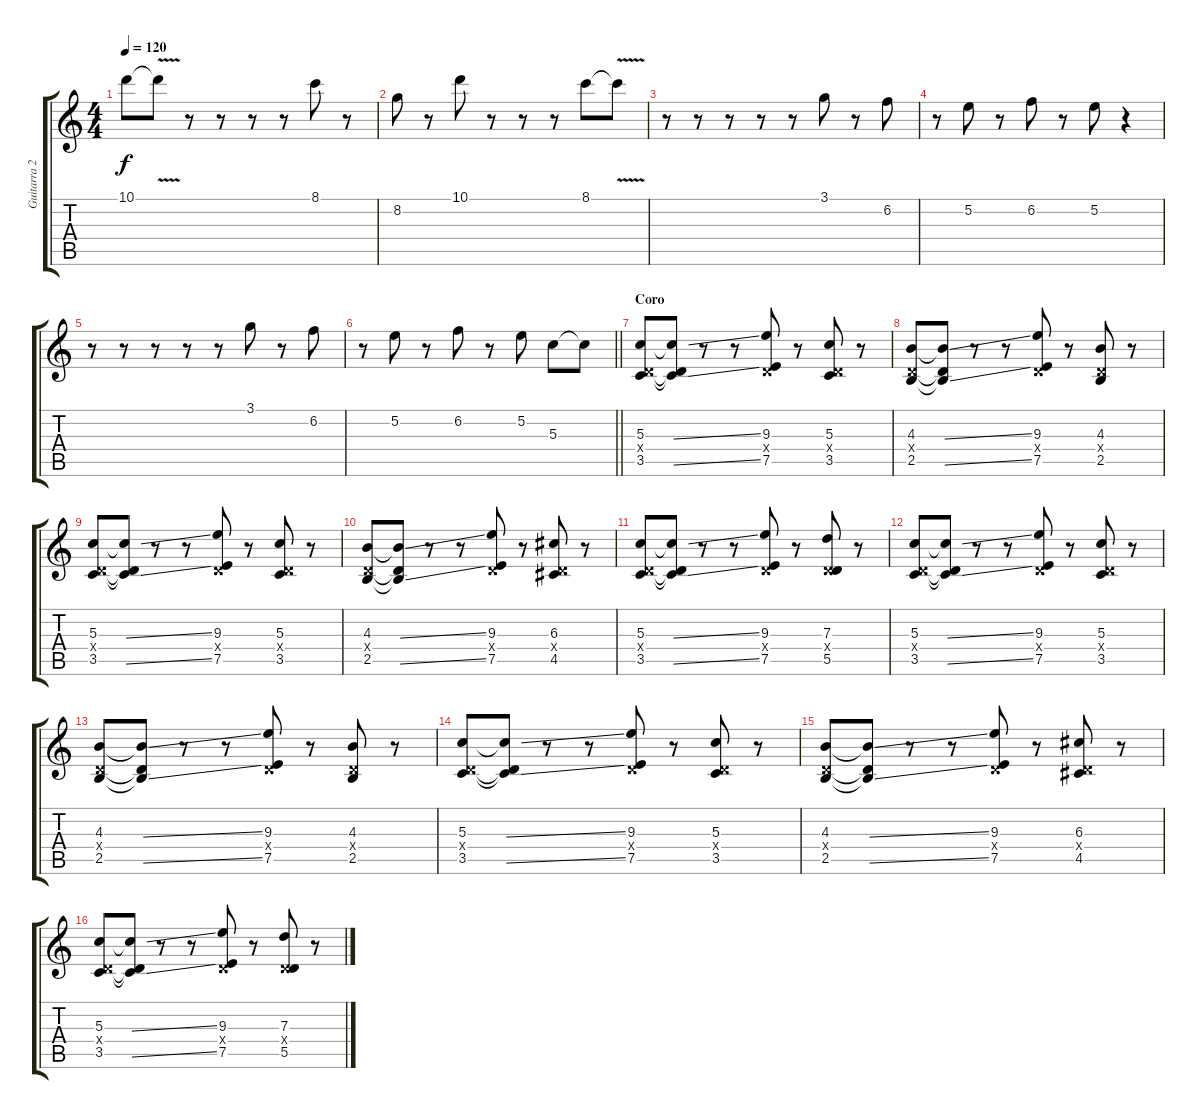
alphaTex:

\track ("Guitarra 2" "Guitarra 2") {instrument distortionguitar}
\staff {score tabs}
\tuning (E4 B3 G3 D3 A2 E2) {hide}
\ts (4 4)
\tempo 120
\clef g2
\ks c
10.1.8{dy f} 10.1{v t}.8 r.8 r.8 r.8 r.8 8.1.8 r.8 |
8.2.8 r.8 10.1.8 r.8 r.8 r.8 8.1.8 8.1{v t}.8 |
r.8 r.8 r.8 r.8 r.8 3.1.8 r.8 6.2.8 |
r.8 5.2.8 r.8 6.2.8 r.8 5.2.8 r.4 |
r.8 r.8 r.8 r.8 r.8 3.1.8 r.8 6.2.8 |
\barLineRight lightlight
r.8 5.2.8 r.8 6.2.8 r.8 5.2.8 5.3.8 5.3{t}.8 |
\section ("" "Coro")
(5.3 0.4{x} 3.5).8 (5.3{ss t} 0.4{t} 3.5{ss t}).8 r.8 r.8 (9.3 0.4{x} 7.5).8 r.8 (5.3 0.4{x} 3.5).8 r.8 |
(4.3 0.4{x} 2.5).8 (4.3{ss t} 0.4{t} 2.5{ss t}).8 r.8 r.8 (9.3 0.4{x} 7.5).8 r.8 (4.3 0.4{x} 2.5).8 r.8 |
(5.3 0.4{x} 3.5).8 (5.3{ss t} 0.4{t} 3.5{ss t}).8 r.8 r.8 (9.3 0.4{x} 7.5).8 r.8 (5.3 0.4{x} 3.5).8 r.8 |
(4.3 0.4{x} 2.5).8 (4.3{ss t} 0.4{t} 2.5{ss t}).8 r.8 r.8 (9.3 0.4{x} 7.5).8 r.8 (6.3 0.4{x} 4.5).8 r.8 |
(5.3 0.4{x} 3.5).8 (5.3{ss t} 0.4{t} 3.5{ss t}).8 r.8 r.8 (9.3 0.4{x} 7.5).8 r.8 (7.3 0.4{x} 5.5).8 r.8 |
(5.3 0.4{x} 3.5).8 (5.3{ss t} 0.4{t} 3.5{ss t}).8 r.8 r.8 (9.3 0.4{x} 7.5).8 r.8 (5.3 0.4{x} 3.5).8 r.8 |
(4.3 0.4{x} 2.5).8 (4.3{ss t} 0.4{t} 2.5{ss t}).8 r.8 r.8 (9.3 0.4{x} 7.5).8 r.8 (4.3 0.4{x} 2.5).8 r.8 |
(5.3 0.4{x} 3.5).8 (5.3{ss t} 0.4{t} 3.5{ss t}).8 r.8 r.8 (9.3 0.4{x} 7.5).8 r.8 (5.3 0.4{x} 3.5).8 r.8 |
(4.3 0.4{x} 2.5).8 (4.3{ss t} 0.4{t} 2.5{ss t}).8 r.8 r.8 (9.3 0.4{x} 7.5).8 r.8 (6.3 0.4{x} 4.5).8 r.8 |
(5.3 0.4{x} 3.5).8 (5.3{ss t} 0.4{t} 3.5{ss t}).8 r.8 r.8 (9.3 0.4{x} 7.5).8 r.8 (7.3 0.4{x} 5.5).8 r.8
